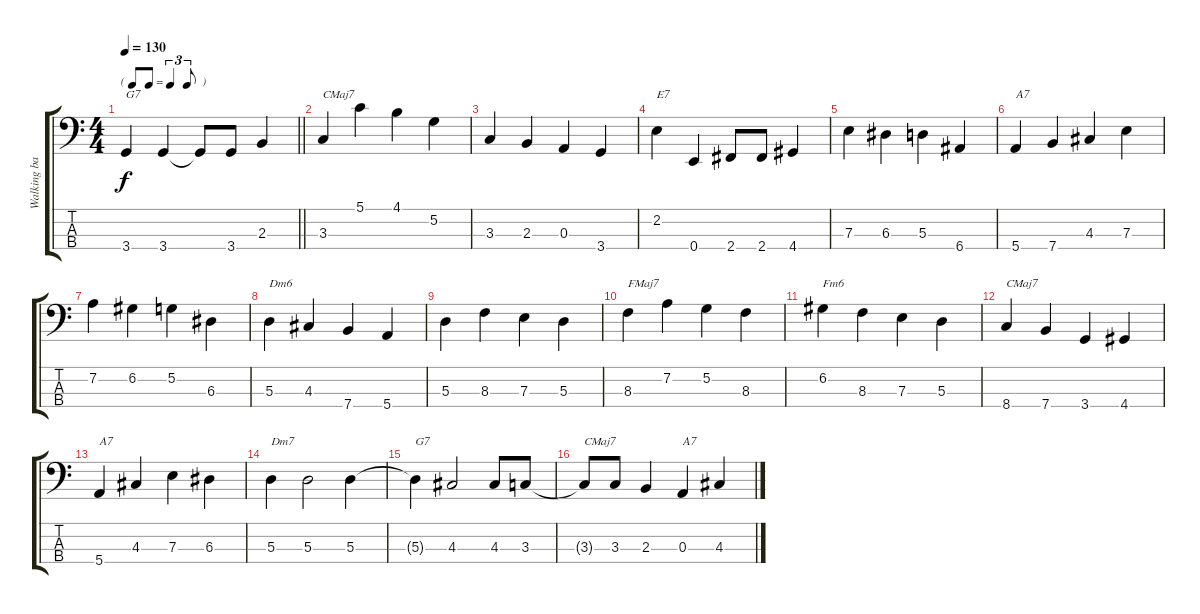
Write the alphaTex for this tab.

\track ("Walking bass" "Walking ba") {instrument electricbassfinger}
\staff {score tabs}
\tuning (G2 D2 A1 E1) {hide}
\ts (4 4)
\tf triplet8th
\tempo 130
\clef f4
\barLineRight lightlight
\ks c
3.4{t}.4{txt "G7" dy f} 3.4.4 3.4{t}.8 3.4.8 2.3.4 |
3.3.4{txt "CMaj7"} 5.1.4 4.1.4 5.2.4 |
3.3.4 2.3.4 0.3.4 3.4.4 |
2.2.4{txt "E7"} 0.4.4 2.4.8 2.4.8 4.4.4 |
7.3.4 6.3.4 5.3.4 6.4.4 |
5.4.4{txt "A7"} 7.4.4 4.3.4 7.3.4 |
7.2.4 6.2.4 5.2.4 6.3.4 |
5.3.4{txt "Dm6"} 4.3.4 7.4.4 5.4.4 |
5.3.4 8.3.4 7.3.4 5.3.4 |
8.3.4{txt "FMaj7"} 7.2.4 5.2.4 8.3.4 |
6.2.4{txt "Fm6"} 8.3.4 7.3.4 5.3.4 |
8.4.4{txt "CMaj7"} 7.4.4 3.4.4 4.4.4 |
5.4.4{txt "A7"} 4.3.4 7.3.4 6.3.4 |
5.3.4{txt "Dm7"} 5.3.2 5.3.4 |
5.3{t}.4{txt "G7"} 4.3.2 4.3.8 3.3.8 |
3.3{t}.8{txt "CMaj7"} 3.3.8 2.3.4 0.3.4{txt "A7"} 4.3.4
